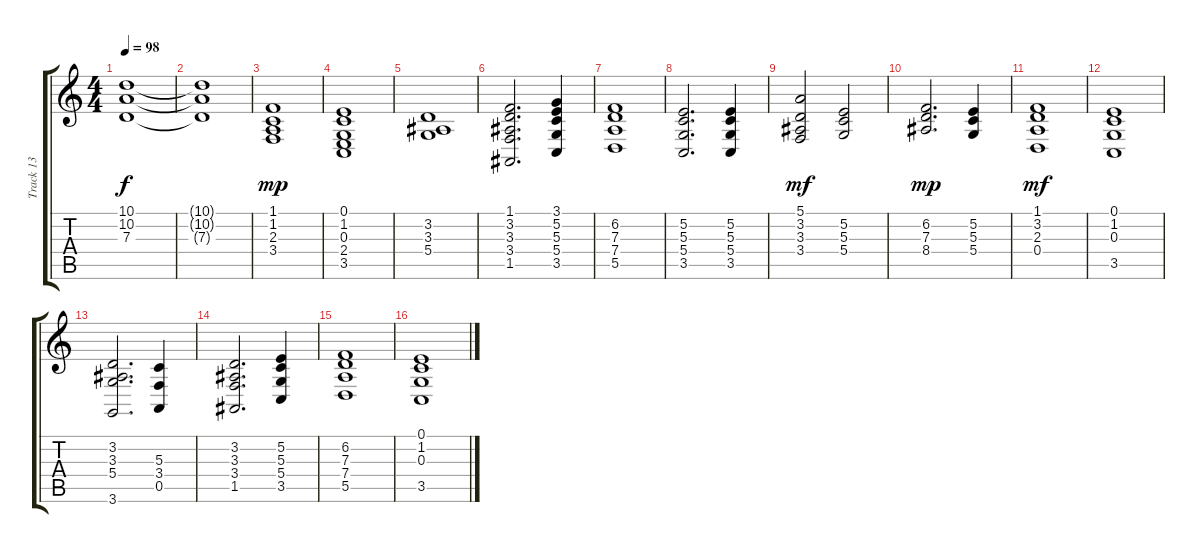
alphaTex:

\track ("Track 13" "Track 13") {instrument fx7echoes}
\staff {score tabs}
\tuning (E4 B3 G3 D3 A2 E2) {hide}
\ts (4 4)
\tempo 98
\clef g2
\ks c
(10.1{t} 10.2{t} 7.3{t}).1{dy f} |
(10.1{t} 10.2{t} 7.3{t}).1 |
(1.1 1.2 2.3 3.4).1{dy mp} |
(0.1 1.2 0.3 2.4 3.5).1 |
(3.2 3.3 5.4).1 |
(1.1 3.2 3.3 3.4 1.5).2{d} (3.1 5.2 5.3 5.4 3.5).4 |
(6.2 7.3 7.4 5.5).1 |
(5.2 5.3 5.4 3.5).2{d} (5.2 5.3 5.4 3.5).4 |
(5.1 3.2 3.3 3.4).2{dy mf} (5.2 5.3 5.4).2 |
(6.2 7.3 8.4).2{d dy mp} (5.2 5.3 5.4).4 |
(1.1 3.2 2.3 0.4).1{dy mf} |
(0.1 1.2 0.3 3.5).1 |
(3.2 3.3 5.4 3.6).2{d} (5.3 3.4 0.5).4 |
(3.2 3.3 3.4 1.5).2{d} (5.2 5.3 5.4 3.5).4 |
(6.2 7.3 7.4 5.5).1 |
(0.1 1.2 0.3 3.5).1
